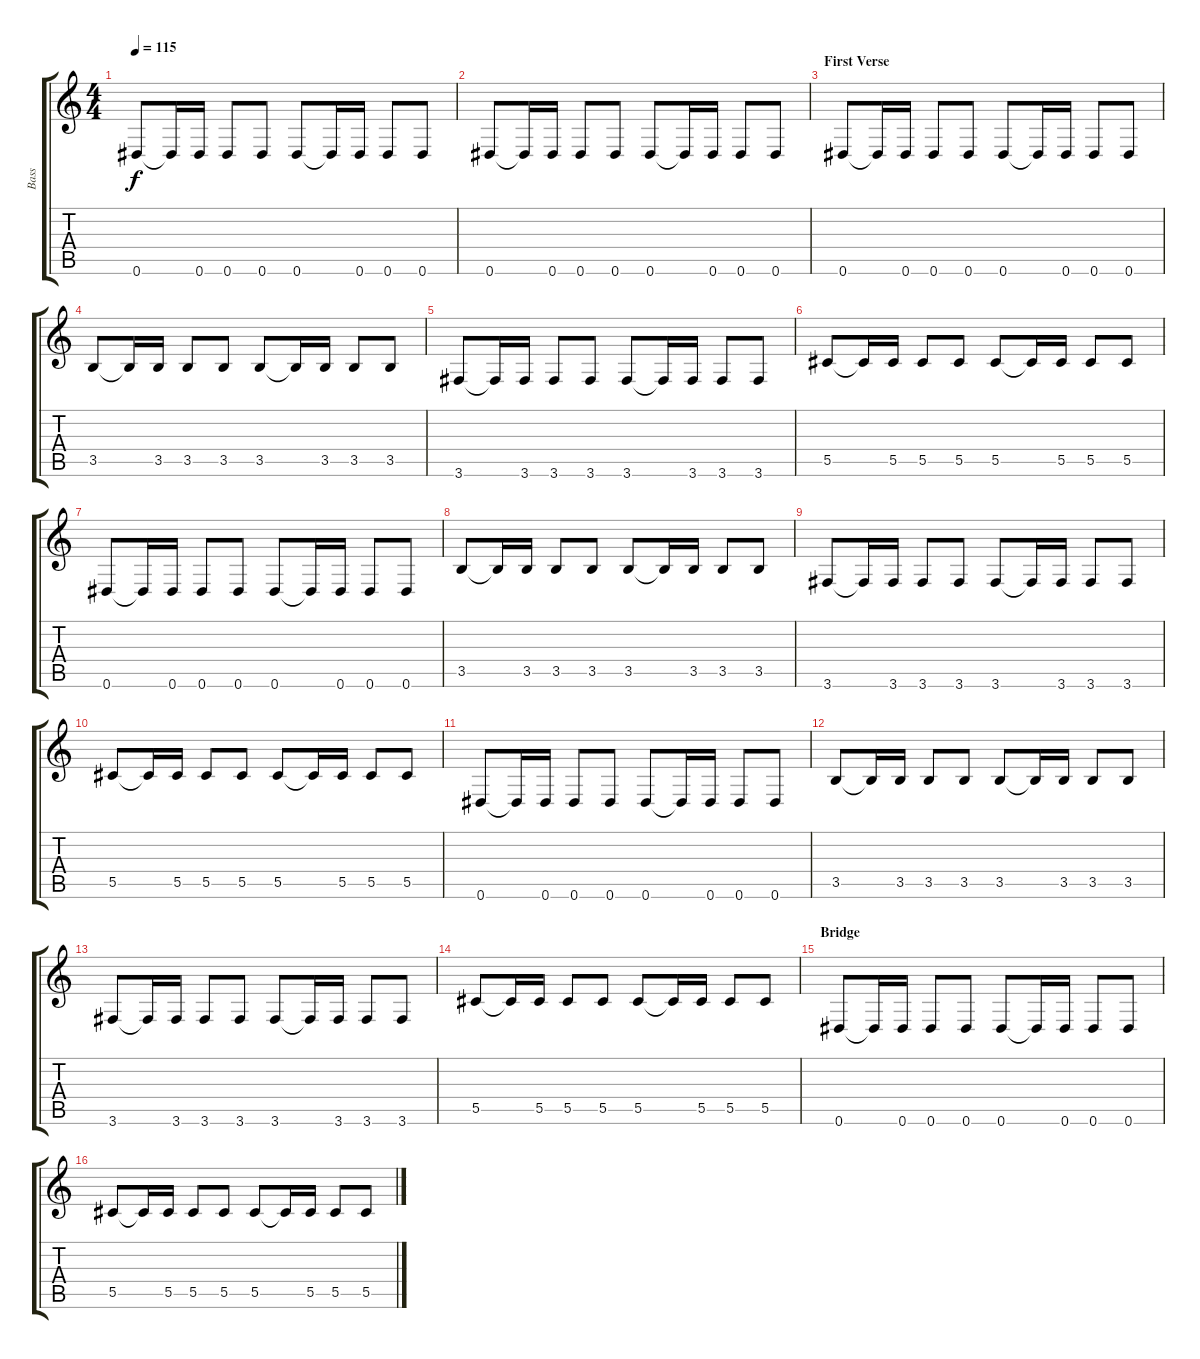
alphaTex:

\track ("Bass" "Bass") {instrument electricbasspick}
\staff {score tabs}
\tuning (Eb4 Bb3 Gb3 Db3 Ab2 Eb2) {hide}
\ts (4 4)
\tempo 115
\clef g2
\ks c
0.6.8{dy f} 0.6{t}.16 0.6.16 0.6.8 0.6.8 0.6.8 0.6{t}.16 0.6.16 0.6.8 0.6.8 |
0.6.8 0.6{t}.16 0.6.16 0.6.8 0.6.8 0.6.8 0.6{t}.16 0.6.16 0.6.8 0.6.8 |
\section ("" "First Verse")
0.6.8 0.6{t}.16 0.6.16 0.6.8 0.6.8 0.6.8 0.6{t}.16 0.6.16 0.6.8 0.6.8 |
3.5.8 3.5{t}.16 3.5.16 3.5.8 3.5.8 3.5.8 3.5{t}.16 3.5.16 3.5.8 3.5.8 |
3.6.8 3.6{t}.16 3.6.16 3.6.8 3.6.8 3.6.8 3.6{t}.16 3.6.16 3.6.8 3.6.8 |
5.5.8 5.5{t}.16 5.5.16 5.5.8 5.5.8 5.5.8 5.5{t}.16 5.5.16 5.5.8 5.5.8 |
0.6.8 0.6{t}.16 0.6.16 0.6.8 0.6.8 0.6.8 0.6{t}.16 0.6.16 0.6.8 0.6.8 |
3.5.8 3.5{t}.16 3.5.16 3.5.8 3.5.8 3.5.8 3.5{t}.16 3.5.16 3.5.8 3.5.8 |
3.6.8 3.6{t}.16 3.6.16 3.6.8 3.6.8 3.6.8 3.6{t}.16 3.6.16 3.6.8 3.6.8 |
5.5.8 5.5{t}.16 5.5.16 5.5.8 5.5.8 5.5.8 5.5{t}.16 5.5.16 5.5.8 5.5.8 |
0.6.8 0.6{t}.16 0.6.16 0.6.8 0.6.8 0.6.8 0.6{t}.16 0.6.16 0.6.8 0.6.8 |
3.5.8 3.5{t}.16 3.5.16 3.5.8 3.5.8 3.5.8 3.5{t}.16 3.5.16 3.5.8 3.5.8 |
3.6.8 3.6{t}.16 3.6.16 3.6.8 3.6.8 3.6.8 3.6{t}.16 3.6.16 3.6.8 3.6.8 |
5.5.8 5.5{t}.16 5.5.16 5.5.8 5.5.8 5.5.8 5.5{t}.16 5.5.16 5.5.8 5.5.8 |
\section ("" "Bridge")
0.6.8 0.6{t}.16 0.6.16 0.6.8 0.6.8 0.6.8 0.6{t}.16 0.6.16 0.6.8 0.6.8 |
5.5.8 5.5{t}.16 5.5.16 5.5.8 5.5.8 5.5.8 5.5{t}.16 5.5.16 5.5.8 5.5.8
